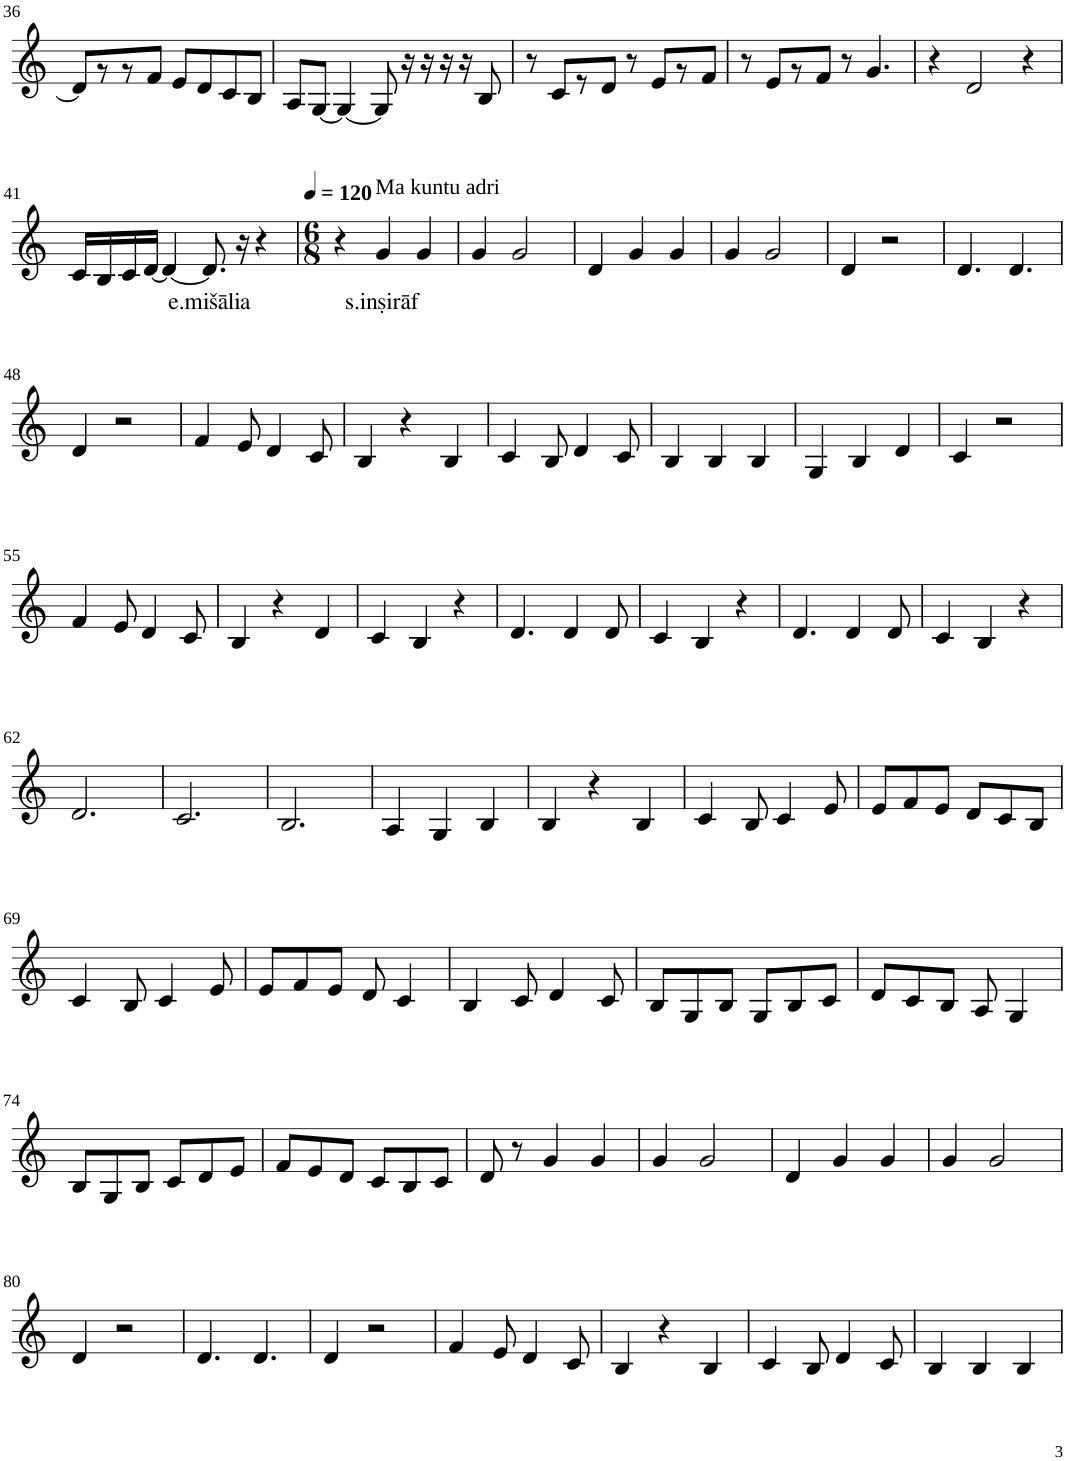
**kern	**text
*part1	*part1
*staff1	*staff1
*I"Violin	*
!!LO:PB:g=z
*clefG2	*
*k[]	*
*M4/4	*
=36	=36
8d/L]	.
8r	.
8r	.
8f/J	.
8e/L	.
8d/	.
8c/	.
8B/J	.
=37	=37
8A/L	.
[8G/J	.
4G/_	.
8G/]	.
16r	.
16r	.
16r	.
16r	.
8B/	.
=38	=38
8r	.
8c/L	.
8r	.
8d/J	.
8r	.
8e/L	.
8r	.
8f/J	.
=39	=39
8r	.
8e/L	.
8r	.
8f/J	.
8r	.
4.g/	.
=40	=40
4r	.
2d/	.
4r	.
!!LO:LB:g=z
=41	=41
16c/LL	.
16B/	.
16c/	.
[16d/JJ	.
4d/_	.
!	!LO:LY:b
8.d/]	e.mišālia
16r	.
4r	.
=42	=42
*M6/8	*
*MM120	*
4r	.
!LO:TX:a:t=Ma kuntu adri	!
!	!LO:LY:b
4g/	s.inṣirāf
4g/	.
=43	=43
4g/	.
2g/	.
=44	=44
4d/	.
4g/	.
4g/	.
=45	=45
4g/	.
2g/	.
=46	=46
4d/	.
2r	.
=47	=47
4.d/	.
4.d/	.
!!LO:LB:g=z
=48	=48
4d/	.
2r	.
=49	=49
4f/	.
8e/	.
4d/	.
8c/	.
=50	=50
4B/	.
4r	.
4B/	.
=51	=51
4c/	.
8B/	.
4d/	.
8c/	.
=52	=52
4B/	.
4B/	.
4B/	.
=53	=53
4G/	.
4B/	.
4d/	.
=54	=54
4c/	.
2r	.
!!LO:LB:g=z
=55	=55
4f/	.
8e/	.
4d/	.
8c/	.
=56	=56
4B/	.
4r	.
4d/	.
=57	=57
4c/	.
4B/	.
4r	.
=58	=58
4.d/	.
4d/	.
8d/	.
=59	=59
4c/	.
4B/	.
4r	.
=60	=60
4.d/	.
4d/	.
8d/	.
=61	=61
4c/	.
4B/	.
4r	.
!!LO:LB:g=z
=62	=62
2.d/	.
=63	=63
2.c/	.
=64	=64
2.B/	.
=65	=65
4A/	.
4G/	.
4B/	.
=66	=66
4B/	.
4r	.
4B/	.
=67	=67
4c/	.
8B/	.
4c/	.
8e/	.
=68	=68
8e/L	.
8f/	.
8e/J	.
8d/L	.
8c/	.
8B/J	.
!!LO:LB:g=z
=69	=69
4c/	.
8B/	.
4c/	.
8e/	.
=70	=70
8e/L	.
8f/	.
8e/J	.
8d/	.
4c/	.
=71	=71
4B/	.
8c/	.
4d/	.
8c/	.
=72	=72
8B/L	.
8G/	.
8B/J	.
8G/L	.
8B/	.
8c/J	.
=73	=73
8d/L	.
8c/	.
8B/J	.
8A/	.
4G/	.
!!LO:LB:g=z
=74	=74
8B/L	.
8G/	.
8B/J	.
8c/L	.
8d/	.
8e/J	.
=75	=75
8f/L	.
8e/	.
8d/J	.
8c/L	.
8B/	.
8c/J	.
=76	=76
8d/	.
8r	.
4g/	.
4g/	.
=77	=77
4g/	.
2g/	.
=78	=78
4d/	.
4g/	.
4g/	.
=79	=79
4g/	.
2g/	.
!!LO:LB:g=z
=80	=80
4d/	.
2r	.
=81	=81
4.d/	.
4.d/	.
=82	=82
4d/	.
2r	.
=83	=83
4f/	.
8e/	.
4d/	.
8c/	.
=84	=84
4B/	.
4r	.
4B/	.
=85	=85
4c/	.
8B/	.
4d/	.
8c/	.
=86	=86
4B/	.
4B/	.
4B/	.
=	=
*-	*-
